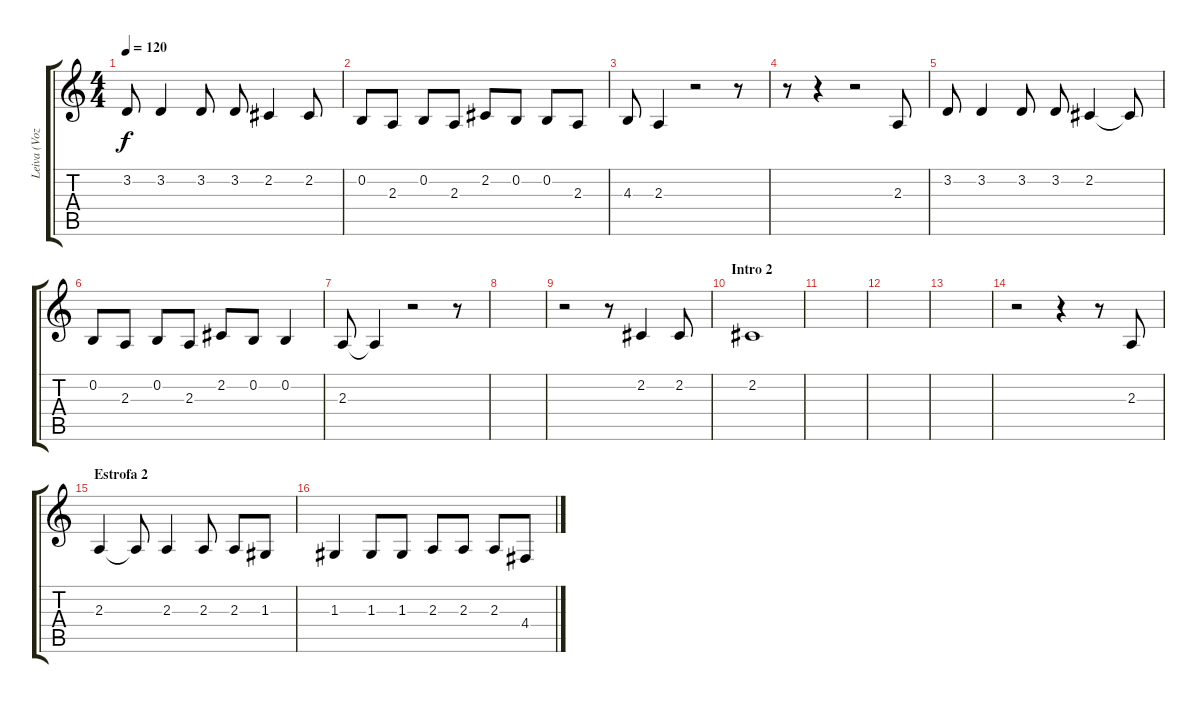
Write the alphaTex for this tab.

\track ("Leiva (Voz)" "Leiva (Voz") {instrument cello}
\staff {score tabs}
\tuning (E4 B3 G3 D3 A2 E2) {hide}
\ts (4 4)
\tempo 120
\clef g2
\ks c
3.2.8{dy f} 3.2.4 3.2.8 3.2.8 2.2.4 2.2.8 |
0.2.8 2.3.8 0.2.8 2.3.8 2.2.8 0.2.8 0.2.8 2.3.8 |
4.3.8 2.3.4 r.2 r.8 |
r.8 r.4 r.2 2.3.8 |
3.2.8 3.2.4 3.2.8 3.2.8 2.2.4 2.2{t}.8 |
0.2.8 2.3.8 0.2.8 2.3.8 2.2.8 0.2.8 0.2.4 |
2.3.8 2.3{t}.4 r.2 r.8 |
|
r.2 r.8 2.2.4 2.2.8 |
\section ("" "Intro 2")
2.2.1 |
|
|
|
r.2 r.4 r.8 2.3.8 |
\section ("" "Estrofa 2")
2.3.4 2.3{t}.8 2.3.4 2.3.8 2.3.8 1.3.8 |
1.3.4 1.3.8 1.3.8 2.3.8 2.3.8 2.3.8 4.4.8
